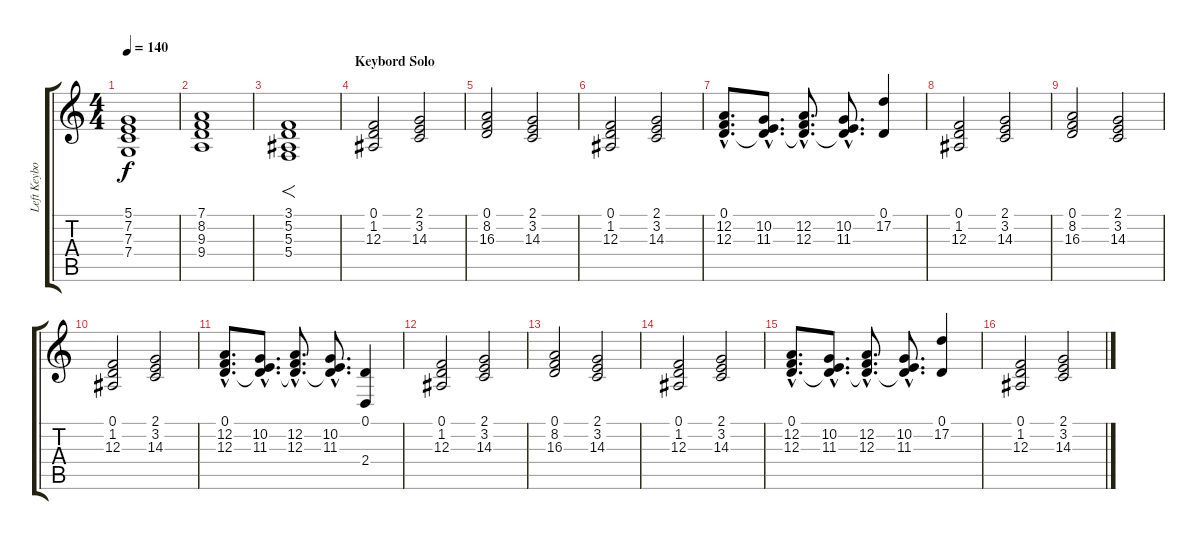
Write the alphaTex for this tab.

\track ("Left Keybord" "Left Keybo") {instrument choiraahs}
\staff {score tabs}
\tuning (D4 A3 F3 C3 G2 D2) {hide}
\ts (4 4)
\tempo 140
\clef g2
\ks c
(5.1 7.2 7.3 7.4).1{dy f} |
(7.1 8.2 9.3 9.4).1 |
(3.1 5.2 5.3 5.4).1{f} |
\section ("" "Keybord Solo")
(0.1 1.2 12.3).2{volume 10} (2.1 3.2 14.3).2 |
(0.1 8.2 16.3).2 (2.1 3.2 14.3).2 |
(0.1 1.2 12.3).2 (2.1 3.2 14.3).2 |
(0.1{hac} 12.2{hac} 12.3{hac}).8{d} (0.1{hac t} 10.2{hac} 11.3{hac}).8{d} (0.1{hac t} 12.2{hac} 12.3{hac}).8{d} (0.1{hac t} 10.2{hac} 11.3{hac}).8{d} (0.1 17.2).4 |
(0.1 1.2 12.3).2 (2.1 3.2 14.3).2 |
(0.1 8.2 16.3).2 (2.1 3.2 14.3).2 |
(0.1 1.2 12.3).2 (2.1 3.2 14.3).2 |
(0.1{hac} 12.2{hac} 12.3{hac}).8{d} (0.1{hac t} 10.2{hac} 11.3{hac}).8{d} (0.1{hac t} 12.2{hac} 12.3{hac}).8{d} (0.1{hac t} 10.2{hac} 11.3{hac}).8{d} (0.1 2.4).4 |
(0.1 1.2 12.3).2{volume 10} (2.1 3.2 14.3).2 |
(0.1 8.2 16.3).2 (2.1 3.2 14.3).2 |
(0.1 1.2 12.3).2 (2.1 3.2 14.3).2 |
(0.1{hac} 12.2{hac} 12.3{hac}).8{d} (0.1{hac t} 10.2{hac} 11.3{hac}).8{d} (0.1{hac t} 12.2{hac} 12.3{hac}).8{d} (0.1{hac t} 10.2{hac} 11.3{hac}).8{d} (0.1 17.2).4 |
(0.1 1.2 12.3).2 (2.1 3.2 14.3).2
